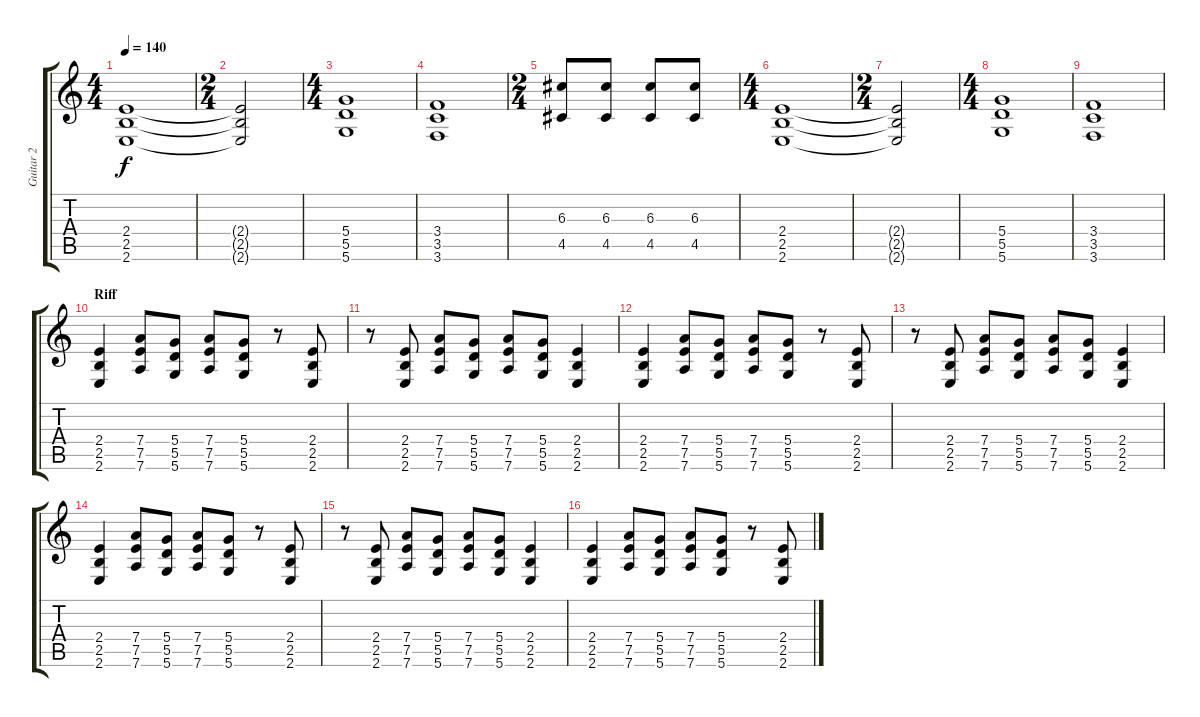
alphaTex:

\track ("Guitar 2" "Guitar 2") {instrument distortionguitar}
\staff {score tabs}
\tuning (E4 B3 G3 D3 A2 D2) {hide}
\ts (4 4)
\tempo 140
\clef g2
\ks c
(2.4 2.5 2.6).1{dy f} |
\ts (2 4)
(2.4{t} 2.5{t} 2.6{t}).2 |
\ts (4 4)
(5.4 5.5 5.6).1 |
(3.4 3.5 3.6).1 |
\ts (2 4)
(6.3 4.5).8 (6.3 4.5).8 (6.3 4.5).8 (6.3 4.5).8 |
\ts (4 4)
(2.4 2.5 2.6).1 |
\ts (2 4)
(2.4{t} 2.5{t} 2.6{t}).2 |
\ts (4 4)
(5.4 5.5 5.6).1 |
(3.4 3.5 3.6).1 |
\section ("" "Riff")
(2.4 2.5 2.6).4 (7.4 7.5 7.6).8 (5.4 5.5 5.6).8 (7.4 7.5 7.6).8 (5.4 5.5 5.6).8 r.8 (2.4 2.5 2.6).8 |
r.8 (2.4 2.5 2.6).8 (7.4 7.5 7.6).8 (5.4 5.5 5.6).8 (7.4 7.5 7.6).8 (5.4 5.5 5.6).8 (2.4 2.5 2.6).4 |
(2.4 2.5 2.6).4 (7.4 7.5 7.6).8 (5.4 5.5 5.6).8 (7.4 7.5 7.6).8 (5.4 5.5 5.6).8 r.8 (2.4 2.5 2.6).8 |
r.8 (2.4 2.5 2.6).8 (7.4 7.5 7.6).8 (5.4 5.5 5.6).8 (7.4 7.5 7.6).8 (5.4 5.5 5.6).8 (2.4 2.5 2.6).4 |
(2.4 2.5 2.6).4 (7.4 7.5 7.6).8 (5.4 5.5 5.6).8 (7.4 7.5 7.6).8 (5.4 5.5 5.6).8 r.8 (2.4 2.5 2.6).8 |
r.8 (2.4 2.5 2.6).8 (7.4 7.5 7.6).8 (5.4 5.5 5.6).8 (7.4 7.5 7.6).8 (5.4 5.5 5.6).8 (2.4 2.5 2.6).4 |
(2.4 2.5 2.6).4 (7.4 7.5 7.6).8 (5.4 5.5 5.6).8 (7.4 7.5 7.6).8 (5.4 5.5 5.6).8 r.8 (2.4 2.5 2.6).8
